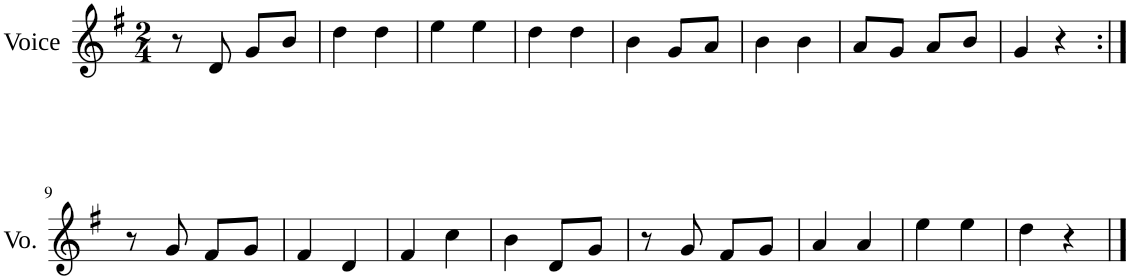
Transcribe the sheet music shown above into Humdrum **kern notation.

**kern
*part1
*staff1
*I"Voice
*I'Vo.
*clefG2
*k[f#]
*M2/4
=1
8r
8d/
8g/L
8b/J
=2
4dd\
4dd\
=3
4ee\
4ee\
=4
4dd\
4dd\
=5
4b\
8g/L
8a/J
=6
4b\
4b\
=7
8a/L
8g/J
8a/L
8b/J
=8
4g/
4r
!!LO:LB:g=z
=9:|!
8r
8g/
8f#/L
8g/J
=10
4f#/
4d/
=11
4f#/
4cc\
=12
4b\
8d/L
8g/J
=13
8r
8g/
8f#/L
8g/J
=14
4a/
4a/
=15
4ee\
4ee\
=16
4dd\
4r
==
*-
